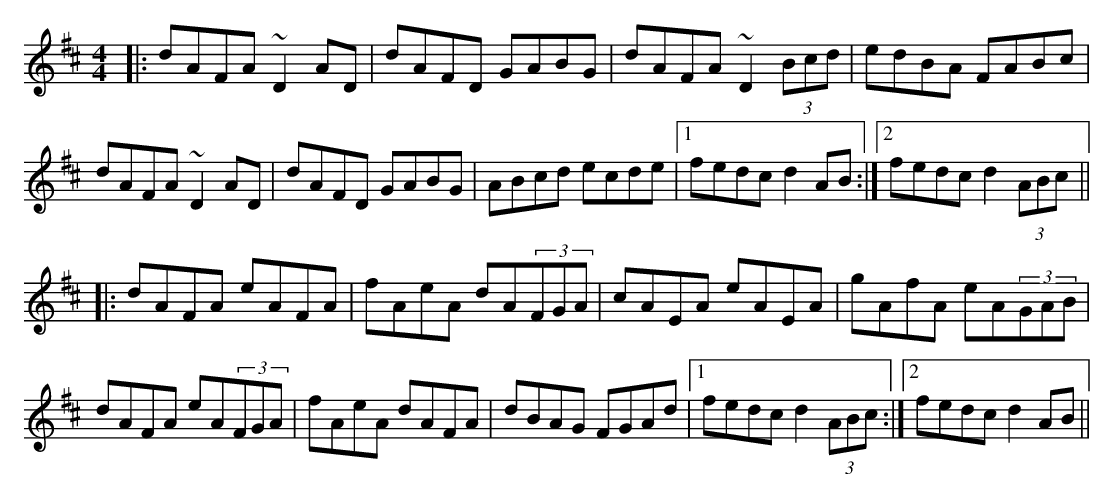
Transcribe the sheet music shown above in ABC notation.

X:1
M:4/4
K:D
|:dAFA ~D2AD|dAFD GABG|dAFA ~D2(3Bcd|edBA FABc|
dAFA ~D2AD|dAFD GABG|ABcd ecde|1 fedc d2AB:|2 fedc d2(3ABc||
|:dAFA eAFA|fAeA dA(3FGA|cAEA eAEA|gAfA eA(3GAB|
dAFA eA(3FGA|fAeA dAFA|dBAG FGAd|1 fedc d2(3ABc:|2 fedc d2AB||
